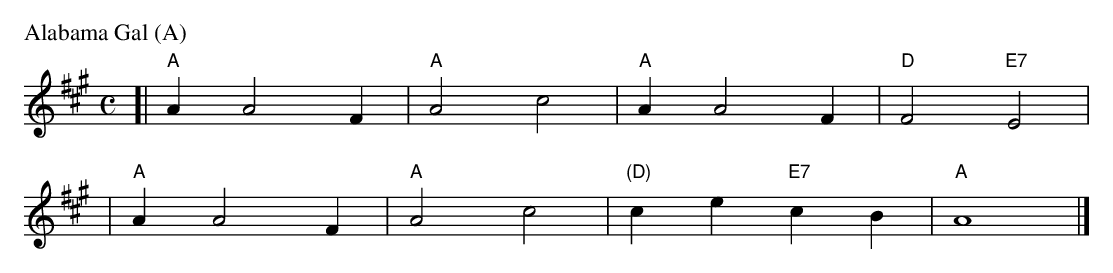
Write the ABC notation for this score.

X:1
M: C
L: 1/8
P: Alabama Gal (A)
K: A
[| "A"A2 A4 F2 | "A"A4 c4 | "A"A2 A4 F2 | "D"F4 "E7"E4 |
| "A"A2 A4 F2 | "A"A4 c4 | "(D)"c2 e2 "E7"c2 B2 | "A"A8 |]
